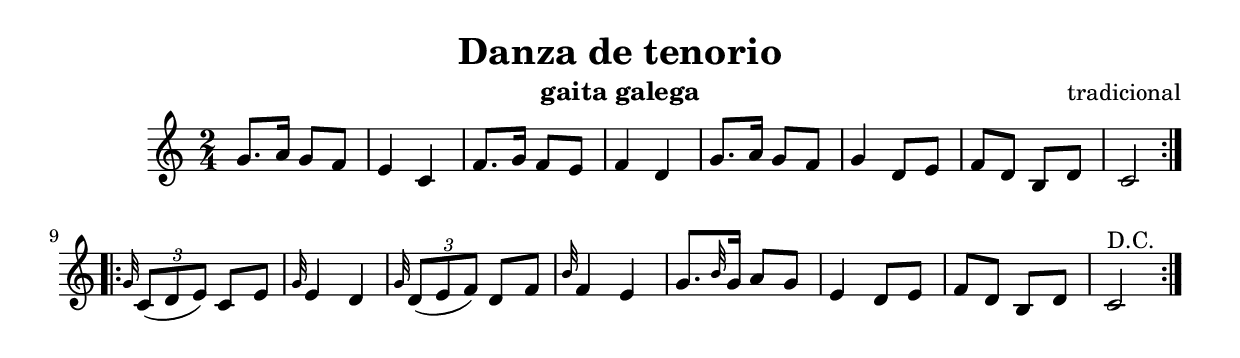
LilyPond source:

% Jota
%
% Copyright 2013 by Nito Martinez
%
% This program is free software: you can redistribute it and/or modify
% it under the terms of the GNU General Public License as published by
% the Free Software Foundation, either version 3 of the License, or
% (at your option) any later version.
% Tradicional
\version "2.8.4"
\header {
title = "Danza de tenorio"
composer = "tradicional"
instrument = "gaita galega"
}

%
% Master file for Galician Bagpipe
%

% Copyright 2013 by Nito Martinez
%
% This program is free software: you can redistribute it and/or modify
% it under the terms of the GNU General Public License as published by
% the Free Software Foundation, either version 3 of the License, or
% (at your option) any later version.
\version "2.16.0"

pSi = { \grace { b32 } }
pSiUp = { \grace { b'32 } }
pSol = { \grace { g32 } }
pLa = { \grace { a32 } }
pSolUp = { \grace { g'32 } }
bSi = { \grace { b32 } }
bSiDown = { \grace { b,32 } }
bFa = { \grace { f32 } }
bDo = { \grace { c32 } }
bDoDown = { \grace { c,32 } }

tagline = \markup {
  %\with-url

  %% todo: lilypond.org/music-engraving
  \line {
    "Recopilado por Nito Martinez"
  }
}



peza = 
{
  \relative 
  {
    \clef treble
    \time 2/4
    \repeat volta 2 
      {
        g'8. a16 g8 f e4 c f8. g16 f8 e f4 d |
        g8. a16 g8 f g4 d8 e f d b d c2
      }

    \repeat volta 2 
      { 
        \pSolUp  \times 2/3 {  c,8( d e ) } c e |
        \pSol e4 d |
        \pSol \times 2/3 { d8( e f ) } d f |
        \pSi f4 e g8. \pSi g16 a8 g e4 d8 e f d b d c2^\markup { D.C.}

      }
  }
}


\score {
  \peza
  \layout {}
}

\score {
  
  \unfoldRepeats {
    \peza
  }
  \midi { 
%    \tempo 4=72
  }
}
